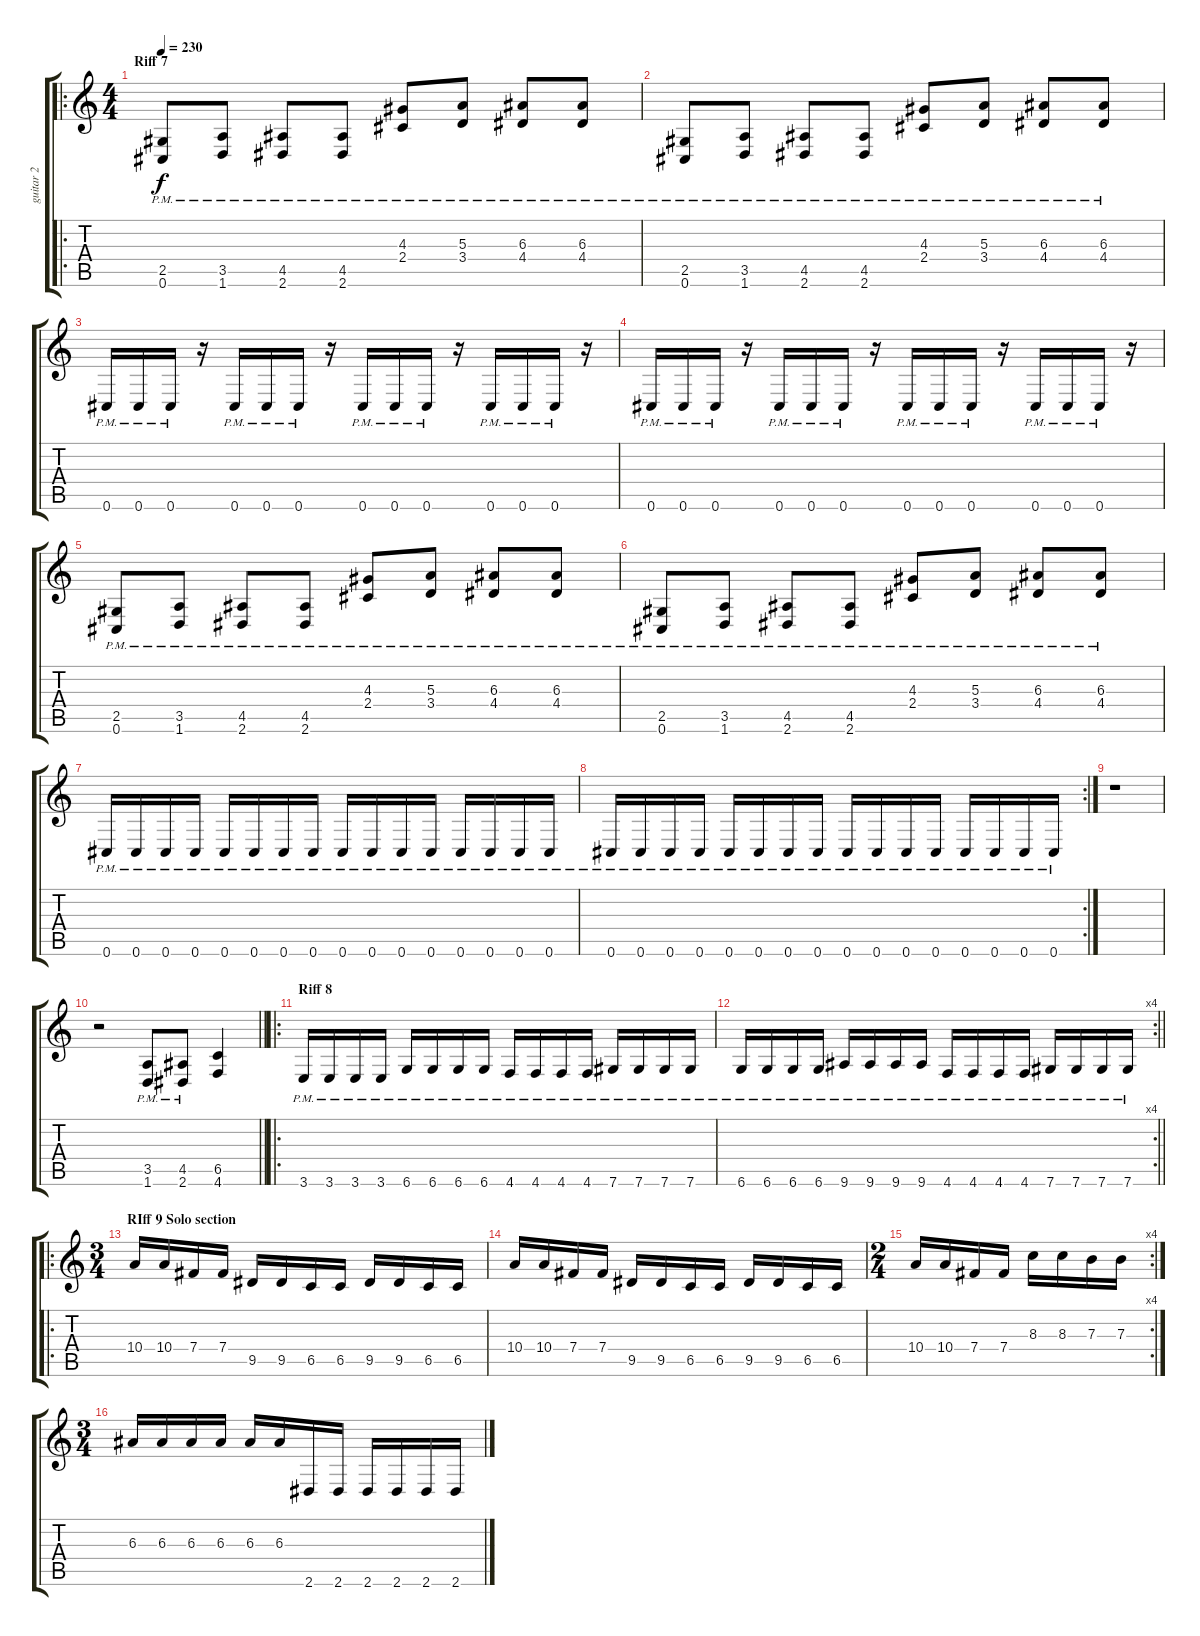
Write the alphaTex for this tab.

\track ("guitar 2" "guitar 2") {instrument distortionguitar}
\staff {score tabs}
\tuning (Db4 Ab3 E3 B2 Gb2 Db2) {hide}
\ro
\ts (4 4)
\section ("" "Riff 7")
\tempo 230
\clef g2
\ks c
(2.5{pm} 0.6{pm}).8{dy f} (3.5{pm} 1.6{pm}).8 (4.5{pm} 2.6{pm}).8 (4.5{pm} 2.6{pm}).8 (4.3{pm} 2.4{pm}).8 (5.3{pm} 3.4{pm}).8 (6.3{pm} 4.4{pm}).8 (6.3{pm} 4.4{pm}).8 |
(2.5{pm} 0.6{pm}).8 (3.5{pm} 1.6{pm}).8 (4.5{pm} 2.6{pm}).8 (4.5{pm} 2.6{pm}).8 (4.3{pm} 2.4{pm}).8 (5.3{pm} 3.4{pm}).8 (6.3{pm} 4.4{pm}).8 (6.3{pm} 4.4{pm}).8 |
0.6{pm}.16 0.6{pm}.16 0.6{pm}.16 r.16 0.6{pm}.16 0.6{pm}.16 0.6{pm}.16 r.16 0.6{pm}.16 0.6{pm}.16 0.6{pm}.16 r.16 0.6{pm}.16 0.6{pm}.16 0.6{pm}.16 r.16 |
0.6{pm}.16 0.6{pm}.16 0.6{pm}.16 r.16 0.6{pm}.16 0.6{pm}.16 0.6{pm}.16 r.16 0.6{pm}.16 0.6{pm}.16 0.6{pm}.16 r.16 0.6{pm}.16 0.6{pm}.16 0.6{pm}.16 r.16 |
(2.5{pm} 0.6{pm}).8 (3.5{pm} 1.6{pm}).8 (4.5{pm} 2.6{pm}).8 (4.5{pm} 2.6{pm}).8 (4.3{pm} 2.4{pm}).8 (5.3{pm} 3.4{pm}).8 (6.3{pm} 4.4{pm}).8 (6.3{pm} 4.4{pm}).8 |
(2.5{pm} 0.6{pm}).8 (3.5{pm} 1.6{pm}).8 (4.5{pm} 2.6{pm}).8 (4.5{pm} 2.6{pm}).8 (4.3{pm} 2.4{pm}).8 (5.3{pm} 3.4{pm}).8 (6.3{pm} 4.4{pm}).8 (6.3{pm} 4.4{pm}).8 |
0.6{pm}.16 0.6{pm}.16 0.6{pm}.16 0.6{pm}.16 0.6{pm}.16 0.6{pm}.16 0.6{pm}.16 0.6{pm}.16 0.6{pm}.16 0.6{pm}.16 0.6{pm}.16 0.6{pm}.16 0.6{pm}.16 0.6{pm}.16 0.6{pm}.16 0.6{pm}.16 |
\rc 2
0.6{pm}.16 0.6{pm}.16 0.6{pm}.16 0.6{pm}.16 0.6{pm}.16 0.6{pm}.16 0.6{pm}.16 0.6{pm}.16 0.6{pm}.16 0.6{pm}.16 0.6{pm}.16 0.6{pm}.16 0.6{pm}.16 0.6{pm}.16 0.6{pm}.16 0.6{pm}.16 |
r.1 |
\barLineRight lightlight
r.2 (3.5{pm} 1.6{pm}).8 (4.5{pm} 2.6{pm}).8 (6.5 4.6).4 |
\ro
\section ("" "Riff 8")
3.6{pm}.16 3.6{pm}.16 3.6{pm}.16 3.6{pm}.16 6.6{pm}.16 6.6{pm}.16 6.6{pm}.16 6.6{pm}.16 4.6{pm}.16 4.6{pm}.16 4.6{pm}.16 4.6{pm}.16 7.6{pm}.16 7.6{pm}.16 7.6{pm}.16 7.6{pm}.16 |
\rc 4
\barLineRight lightlight
6.6{pm}.16 6.6{pm}.16 6.6{pm}.16 6.6{pm}.16 9.6{pm}.16 9.6{pm}.16 9.6{pm}.16 9.6{pm}.16 4.6{pm}.16 4.6{pm}.16 4.6{pm}.16 4.6{pm}.16 7.6{pm}.16 7.6{pm}.16 7.6{pm}.16 7.6{pm}.16 |
\ro
\ts (3 4)
\section ("" "RIff 9 Solo section")
10.4.16 10.4.16 7.4.16 7.4.16 9.5.16 9.5.16 6.5.16 6.5.16 9.5.16 9.5.16 6.5.16 6.5.16 |
10.4.16 10.4.16 7.4.16 7.4.16 9.5.16 9.5.16 6.5.16 6.5.16 9.5.16 9.5.16 6.5.16 6.5.16 |
\rc 4
\ts (2 4)
10.4.16 10.4.16 7.4.16 7.4.16 8.3.16 8.3.16 7.3.16 7.3.16 |
\ts (3 4)
6.3.16 6.3.16 6.3.16 6.3.16 6.3.16 6.3.16 2.6.16 2.6.16 2.6.16 2.6.16 2.6.16 2.6.16
